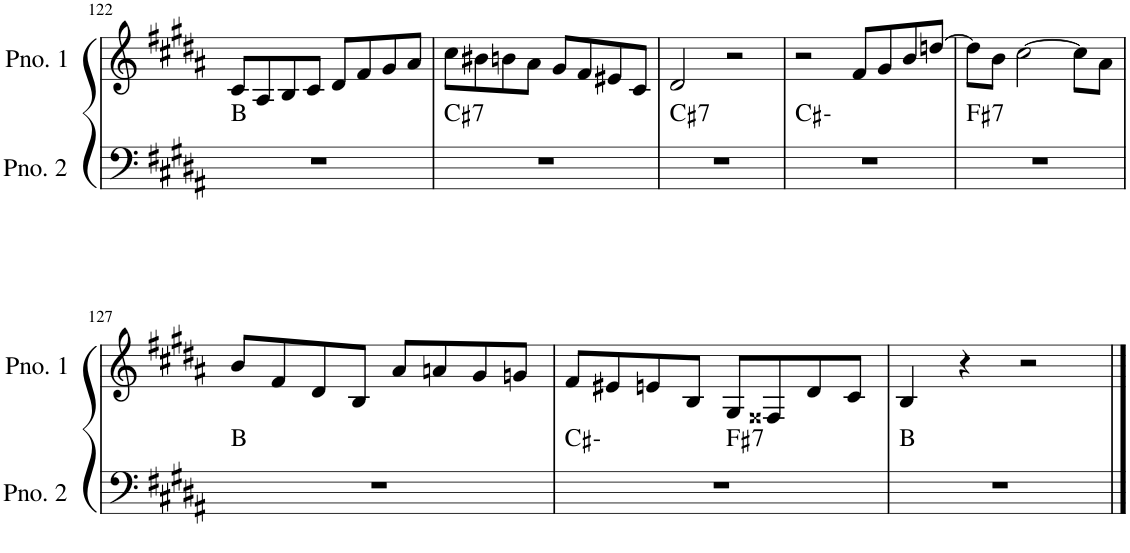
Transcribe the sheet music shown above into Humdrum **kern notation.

**kern	**harte	**kern
*part2	*part2	*part1
*staff2	*	*staff1
*I"ピアノ 2	*	*I"ピアノ 1
!!LO:PB:g=z
*clefF4	*	*clefG2
*k[f#c#g#d#a#]	*	*k[f#c#g#d#a#]
*M4/4	*	*M4/4
=122	=122	=122
1r	B:maj	8c#/L
.	.	8A#/
.	.	8B/
.	.	8c#/J
.	.	8d#/L
.	.	8f#/
.	.	8g#/
.	.	8a#/J
=123	=123	=123
!	!LO:H:kt=7	!
1r	C#:7	8cc#\L
.	.	8b#X\
.	.	8bn\
.	.	8a#\J
.	.	8g#/L
.	.	8f#/
.	.	8e#X/
.	.	8c#/J
=124	=124	=124
!	!LO:H:kt=7	!
1r	C#:7	2d#/
.	.	2r
=125	=125	=125
1r	C#:min	2r
.	.	8f#/L
.	.	8g#/
.	.	8b/
.	.	[8ddn/J
=126	=126	=126
!	!LO:H:kt=7	!
1r	F#:7	8dd\L]
.	.	8b\J
.	.	[2cc#\
.	.	8cc#\L]
.	.	8a#\J
!!LO:LB:g=z
=127	=127	=127
1r	B:maj	8b/L
.	.	8f#/
.	.	8d#/
.	.	8B/J
.	.	8a#/L
.	.	8an/
.	.	8g#/
.	.	8gn/J
=128	=128	=128
*^	*	*
1r	2ryy	C#:min	8f#/L
.	.	.	8e#X/
.	.	.	8en/
.	.	.	8B/J
!	!	!LO:H:kt=7	!
.	2ryy	F#:7	8G#/L
.	.	.	8F##X/
.	.	.	8d#/
.	.	.	8c#/J
*v	*v	*	*
=129	=129	=129
1r	B:maj	4B/
.	.	4r
.	.	2r
==	==	==
*-	*-	*-
